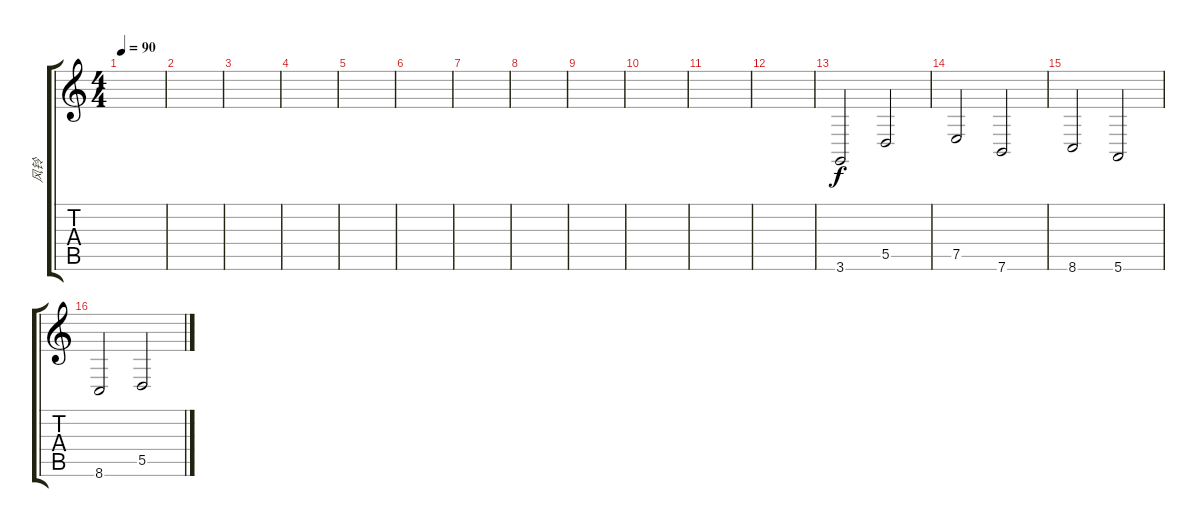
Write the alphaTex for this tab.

\track ("风铃" "风铃") {instrument glockenspiel}
\staff {score tabs}
\tuning (E4 B3 G3 D3 A2 E2) {hide}
\ts (4 4)
\tempo 90
\clef g2
\ks c
|
|
|
|
|
|
|
|
|
|
|
|
3.6.2 5.5.2 |
7.5.2 7.6.2 |
8.6.2{txt ""} 5.6.2 |
8.6.2 5.5.2
